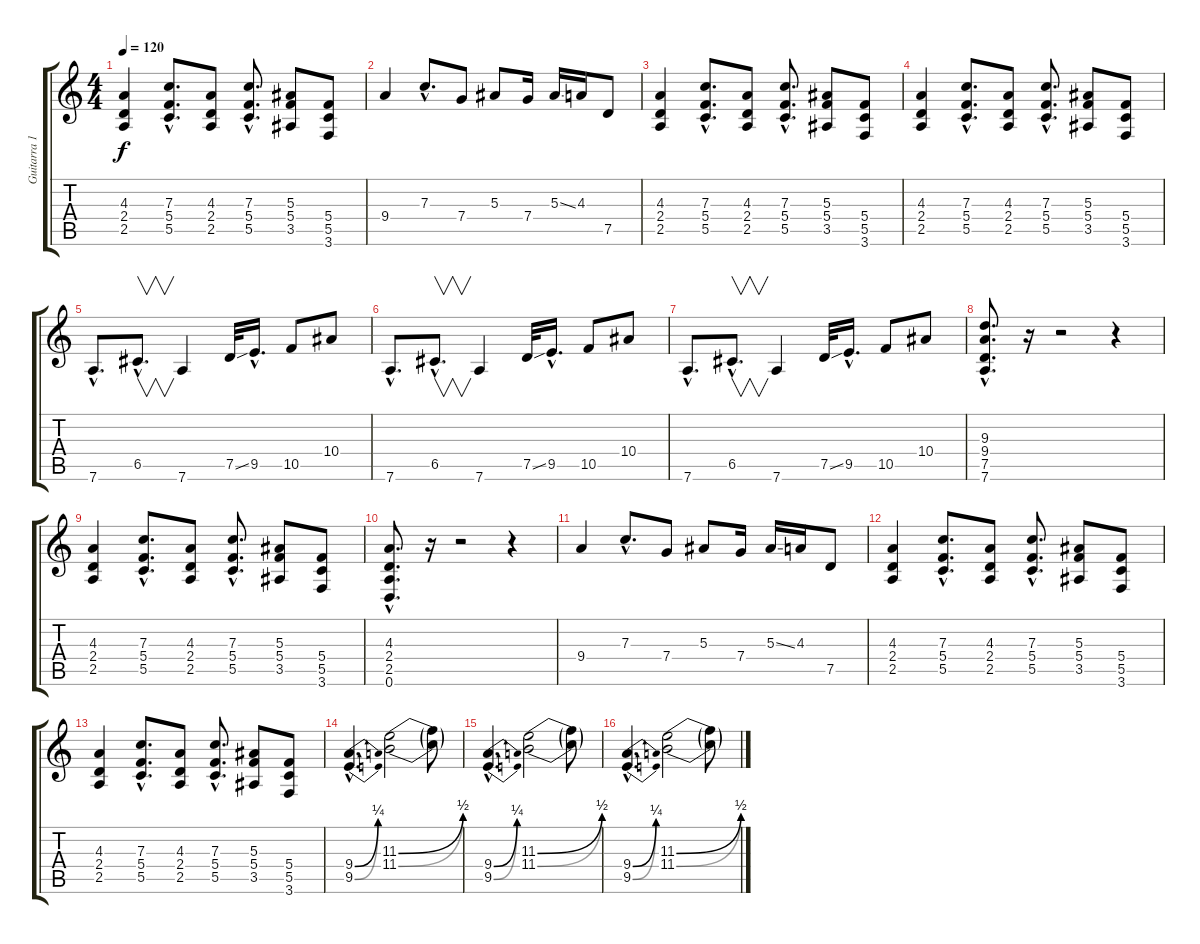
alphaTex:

\track ("Guitarra 1" "Guitarra 1") {instrument distortionguitar}
\staff {score tabs}
\tuning (D4 A3 F3 C3 G2 D2) {hide}
\ts (4 4)
\tempo 120
\clef g2
\ks c
(4.3 2.4 2.5).4{dy f} (7.3{hac} 5.4{hac} 5.5{hac}).8{d} (4.3 2.4 2.5).8 (7.3{hac} 5.4{hac} 5.5{hac}).8{d} (5.3 5.4 3.5).8 (5.4 5.5 3.6).8 |
9.4.4 7.3{hac}.8{d} 7.4.8 5.3.8 7.4.16 5.3{ss}.16 4.3.16 7.5.8 |
(4.3 2.4 2.5).4 (7.3{hac} 5.4{hac} 5.5{hac}).8{d} (4.3 2.4 2.5).8 (7.3{hac} 5.4{hac} 5.5{hac}).8{d} (5.3 5.4 3.5).8 (5.4 5.5 3.6).8 |
(4.3 2.4 2.5).4 (7.3{hac} 5.4{hac} 5.5{hac}).8{d} (4.3 2.4 2.5).8 (7.3{hac} 5.4{hac} 5.5{hac}).8{d} (5.3 5.4 3.5).8 (5.4 5.5 3.6).8 |
7.6{hac}.8{d} 6.5{hac}.8{v d} 7.6.4 7.5{ss}.32 9.5{hac}.16{d} 10.5.8 10.4.8 |
7.6{hac}.8{d} 6.5{hac}.8{v d} 7.6.4 7.5{ss}.32 9.5{hac}.16{d} 10.5.8 10.4.8 |
7.6{hac}.8{d} 6.5{hac}.8{v d} 7.6.4 7.5{ss}.32 9.5{hac}.16{d} 10.5.8 10.4.8 |
(9.3{hac} 9.4{hac} 7.5{hac} 7.6{hac}).8{d} r.16 r.2 r.4 |
(4.3 2.4 2.5).4 (7.3{hac} 5.4{hac} 5.5{hac}).8{d} (4.3 2.4 2.5).8 (7.3{hac} 5.4{hac} 5.5{hac}).8{d} (5.3 5.4 3.5).8 (5.4 5.5 3.6).8 |
(4.3{hac} 2.4{hac} 2.5{hac} 0.6{hac}).8{d} r.16 r.2 r.4 |
9.4.4 7.3{hac}.8{d} 7.4.8 5.3.8 7.4.16 5.3{ss}.16 4.3.16 7.5.8 |
(4.3 2.4 2.5).4 (7.3{hac} 5.4{hac} 5.5{hac}).8{d} (4.3 2.4 2.5).8 (7.3{hac} 5.4{hac} 5.5{hac}).8{d} (5.3 5.4 3.5).8 (5.4 5.5 3.6).8 |
(4.3 2.4 2.5).4 (7.3{hac} 5.4{hac} 5.5{hac}).8{d} (4.3 2.4 2.5).8 (7.3{hac} 5.4{hac} 5.5{hac}).8{d} (5.3 5.4 3.5).8 (5.4 5.5 3.6).8 |
(9.4{be (bend 0 0 60 1) hac} 9.5{be (bend 0 0 60 1) hac}).4{d} (11.3{be (bend 0 0 60 2)} 11.4{be (bend 0 0 60 2)}).2 (11.3{t} 11.4{t}).8 |
(9.4{be (bend 0 0 60 1) hac} 9.5{be (bend 0 0 60 1) hac}).4{d} (11.3{be (bend 0 0 60 2)} 11.4{be (bend 0 0 60 2)}).2 (11.3{t} 11.4{t}).8 |
(9.4{be (bend 0 0 60 1) hac} 9.5{be (bend 0 0 60 1) hac}).4{d} (11.3{be (bend 0 0 60 2)} 11.4{be (bend 0 0 60 2)}).2 (11.3{t} 11.4{t}).8
